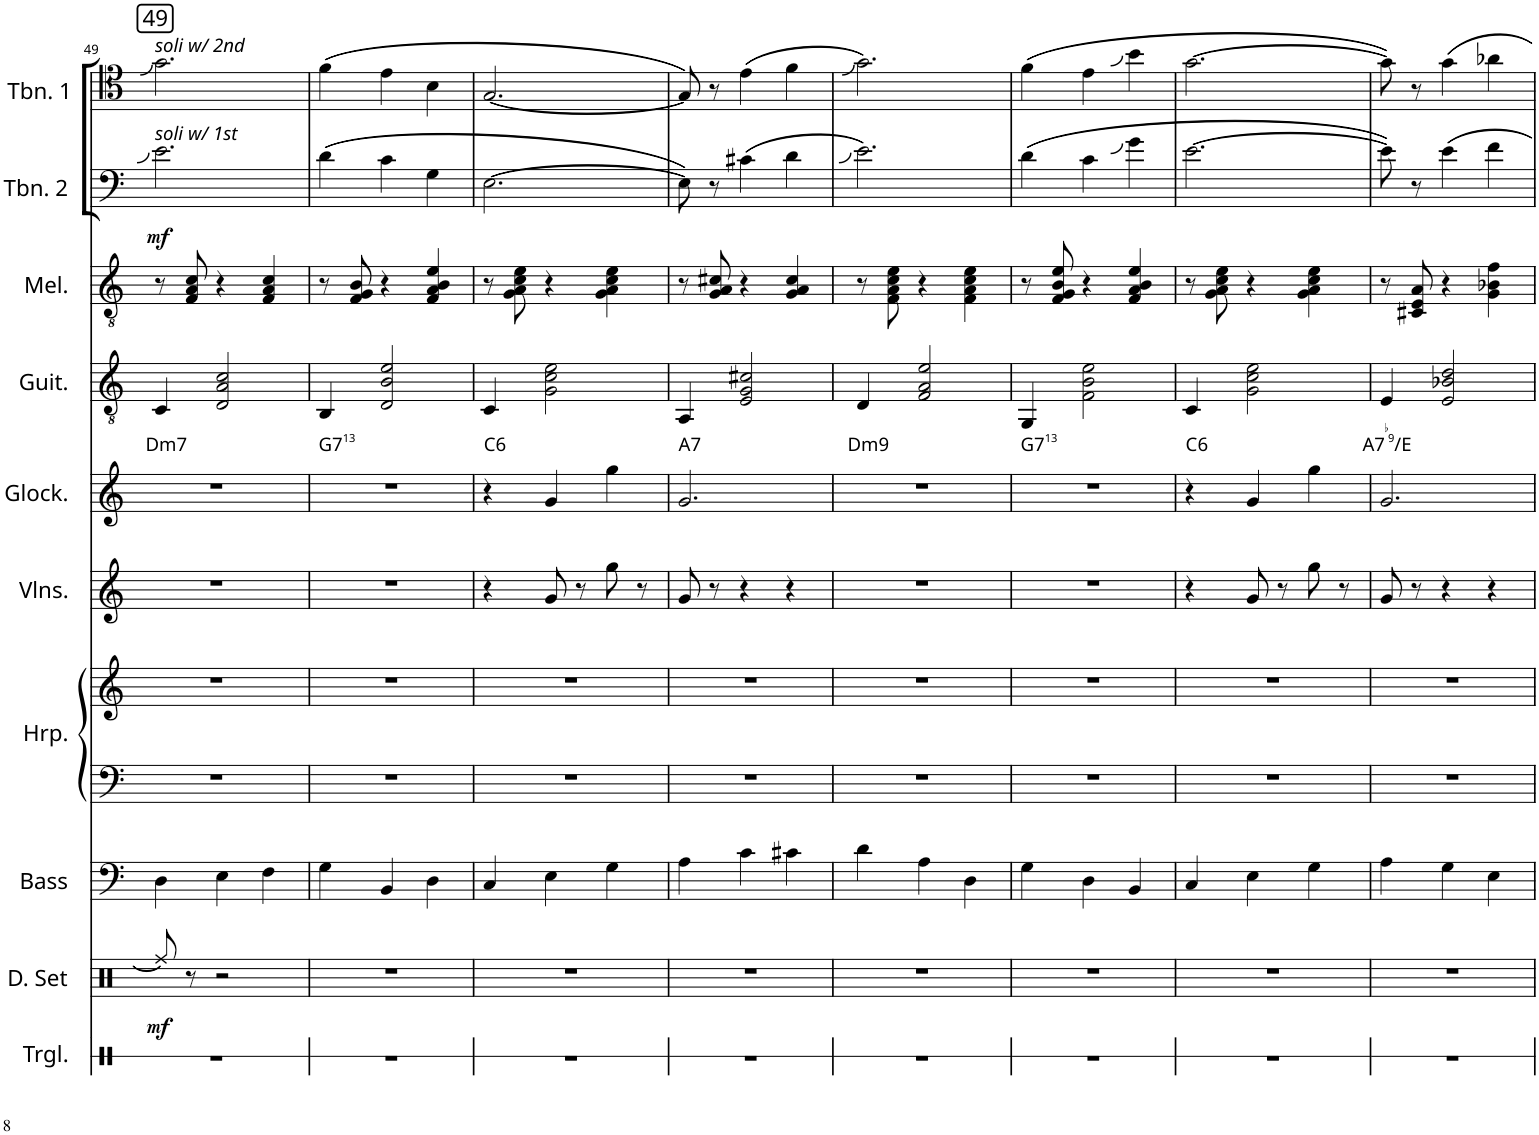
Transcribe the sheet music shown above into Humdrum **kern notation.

**kern	**kern	**dynam	**kern	**kern	**kern	**kern	**kern	**kern	**text	**kern	**kern	**dynam	**kern
*part10	*part9	*part9	*part8	*part7	*part7	*part6	*part5	*part4	*part4	*part3	*part2	*part2	*part1
*staff11	*staff10	*staff10	*staff9	*staff8	*staff7	*staff6	*staff5	*staff4	*staff4	*staff3	*staff2	*staff2	*staff1
*I"Triangle	*I"Drumset	*	*I"Acoustic Bass	*I"Harp	*	*I"Violins	*I"Glockenspiel	*I"Acoustic Guitar	*	*I"Melodica	*I"Trombone 2	*	*I"Trombone 1
*I'Trgl.	*I'D. Set	*	*I'Bass	*I'Hrp.	*	*I'Vlns.	*I'Glock.	*I'Guit.	*	*I'Mel.	*I'Tbn. 2	*	*I'Tbn. 1
!!LO:PB:g=z
*clefX	*clefX	*	*clefF4	*clefF4	*clefG2	*clefG2	*clefG2	*clefGv2	*	*clefGv2	*clefF4	*	*clefC4
*	*	*	*Trd7c12	*	*	*	*Trd-14c-24	*	*	*	*	*	*
*k[]	*k[]	*	*k[]	*k[]	*k[]	*k[]	*k[]	*k[]	*	*k[]	*k[]	*	*k[]
*M3/4	*M3/4	*	*M3/4	*M3/4	*M3/4	*M3/4	*M3/4	*M3/4	*	*M3/4	*M3/4	*	*M3/4
!!LO:REH:place=s1:a:cj:fs=12:t=49
=49	=49	=49	=49	=49	=49	=49	=49	=49	=49	=49	=49	=49	=49
!	!	!	!	!	!	!	!	!	!	!	!	!	!LO:TX:a:i:t=soli w/ 2nd
!	!	!	!	!	!	!	!	!	!	!	!LO:TX:a:i:t=soli w/ 1st	!	!
!	!	!LO:DY:b	!	!	!	!	!	!	!LO:LY:b	!	!	!LO:DY:b	!
2.r	8Rff/]	mf	4D\	2.r	2.r	2.r	2.r	4C/	Dm7	8r	2.e\	mf	2.g\
.	8r	.	.	.	.	.	.	.	.	8F/ 8A/ 8c/	.	.	.
.	2r	.	4E\	.	.	.	.	2D/ 2A/ 2c/	.	4r	.	.	.
.	.	.	4F\	.	.	.	.	.	.	4F/ 4A/ 4c/	.	.	.
=50	=50	=50	=50	=50	=50	=50	=50	=50	=50	=50	=50	=50	=50
!	!	!	!	!	!	!	!	!	!LO:LY:b	!	!	!	!
2.r	2.r	.	4G\	2.r	2.r	2.r	2.r	4BB/	G7 13	8r	(4d\	.	(4f\
.	.	.	.	.	.	.	.	.	.	8F/ 8G/ 8B/	.	.	.
.	.	.	4BB/	.	.	.	.	2D/ 2B/ 2e/	.	4r	4c\	.	4e\
.	.	.	4D\	.	.	.	.	.	.	4F/ 4A/ 4B/ 4e/	4G\	.	4B\
=51	=51	=51	=51	=51	=51	=51	=51	=51	=51	=51	=51	=51	=51
!	!	!	!	!	!	!	!	!	!LO:LY:b	!	!	!	!
2.r	2.r	.	4C/	2.r	2.r	4r	4r	4C/	C6	8r	[2.E\	.	[2.G/
.	.	.	.	.	.	.	.	.	.	8G\ 8A\ 8c\ 8e\	.	.	.
.	.	.	4E\	.	.	8g/	4g/	2G\ 2c\ 2e\	.	4r	.	.	.
.	.	.	.	.	.	8r	.	.	.	.	.	.	.
.	.	.	4G\	.	.	8gg\	4gg\	.	.	4G\ 4A\ 4c\ 4e\	.	.	.
.	.	.	.	.	.	8r	.	.	.	.	.	.	.
=52	=52	=52	=52	=52	=52	=52	=52	=52	=52	=52	=52	=52	=52
!	!	!	!	!	!	!	!	!	!LO:LY:b	!	!	!	!
2.r	2.r	.	4A\	2.r	2.r	8g/	2.g/	4AA/	A7	8r	8E\])	.	8G/])
.	.	.	.	.	.	8r	.	.	.	8G/ 8A/ 8c#X/	8r	.	8r
.	.	.	4c\	.	.	4r	.	2E/ 2G/ 2c#X/	.	4r	(4c#X\	.	(4e\
.	.	.	4c#X\	.	.	4r	.	.	.	4G/ 4A/ 4c#/	4d\	.	4f\
=53	=53	=53	=53	=53	=53	=53	=53	=53	=53	=53	=53	=53	=53
!	!	!	!	!	!	!	!	!	!LO:LY:b	!	!	!	!
2.r	2.r	.	4d\	2.r	2.r	2.r	2.r	4D/	Dm9	8r	2.e\)	.	2.g\)
.	.	.	.	.	.	.	.	.	.	8F\ 8A\ 8c\ 8e\	.	.	.
.	.	.	4A\	.	.	.	.	2F/ 2A/ 2e/	.	4r	.	.	.
.	.	.	4D\	.	.	.	.	.	.	4F\ 4A\ 4c\ 4e\	.	.	.
=54	=54	=54	=54	=54	=54	=54	=54	=54	=54	=54	=54	=54	=54
!	!	!	!	!	!	!	!	!	!LO:LY:b	!	!	!	!
2.r	2.r	.	4G\	2.r	2.r	2.r	2.r	4GG/	G7 13	8r	(4d\	.	(4f\
.	.	.	.	.	.	.	.	.	.	8F/ 8G/ 8B/ 8e/	.	.	.
.	.	.	4D\	.	.	.	.	2F\ 2B\ 2e\	.	4r	4c\	.	4e\
.	.	.	4BB/	.	.	.	.	.	.	4F/ 4A/ 4B/ 4e/	4g\	.	4b\
=55	=55	=55	=55	=55	=55	=55	=55	=55	=55	=55	=55	=55	=55
!	!	!	!	!	!	!	!	!	!LO:LY:b	!	!	!	!
2.r	2.r	.	4C/	2.r	2.r	4r	4r	4C/	C6	8r	[2.e\	.	[2.g\
.	.	.	.	.	.	.	.	.	.	8G\ 8A\ 8c\ 8e\	.	.	.
.	.	.	4E\	.	.	8g/	4g/	2G\ 2c\ 2e\	.	4r	.	.	.
.	.	.	.	.	.	8r	.	.	.	.	.	.	.
.	.	.	4G\	.	.	8gg\	4gg\	.	.	4G\ 4A\ 4c\ 4e\	.	.	.
.	.	.	.	.	.	8r	.	.	.	.	.	.	.
=56	=56	=56	=56	=56	=56	=56	=56	=56	=56	=56	=56	=56	=56
!	!	!	!	!	!	!	!	!	!LO:LY:b	!	!	!	!
2.r	2.r	.	4A\	2.r	2.r	8g/	2.g/	4E/	A7 9 /E	8r	8e\])	.	8g\])
.	.	.	.	.	.	8r	.	.	.	8C#X/ 8E/ 8A/	8r	.	8r
.	.	.	4G\	.	.	4r	.	2E/ 2B-X/ 2d/	.	4r	4e\	.	4g\
.	.	.	4E\	.	.	4r	.	.	.	4G\ 4B-X\ 4f\	4f\	.	4a-X\
=	=	=	=	=	=	=	=	=	=	=	=	=	=
*-	*-	*-	*-	*-	*-	*-	*-	*-	*-	*-	*-	*-	*-
